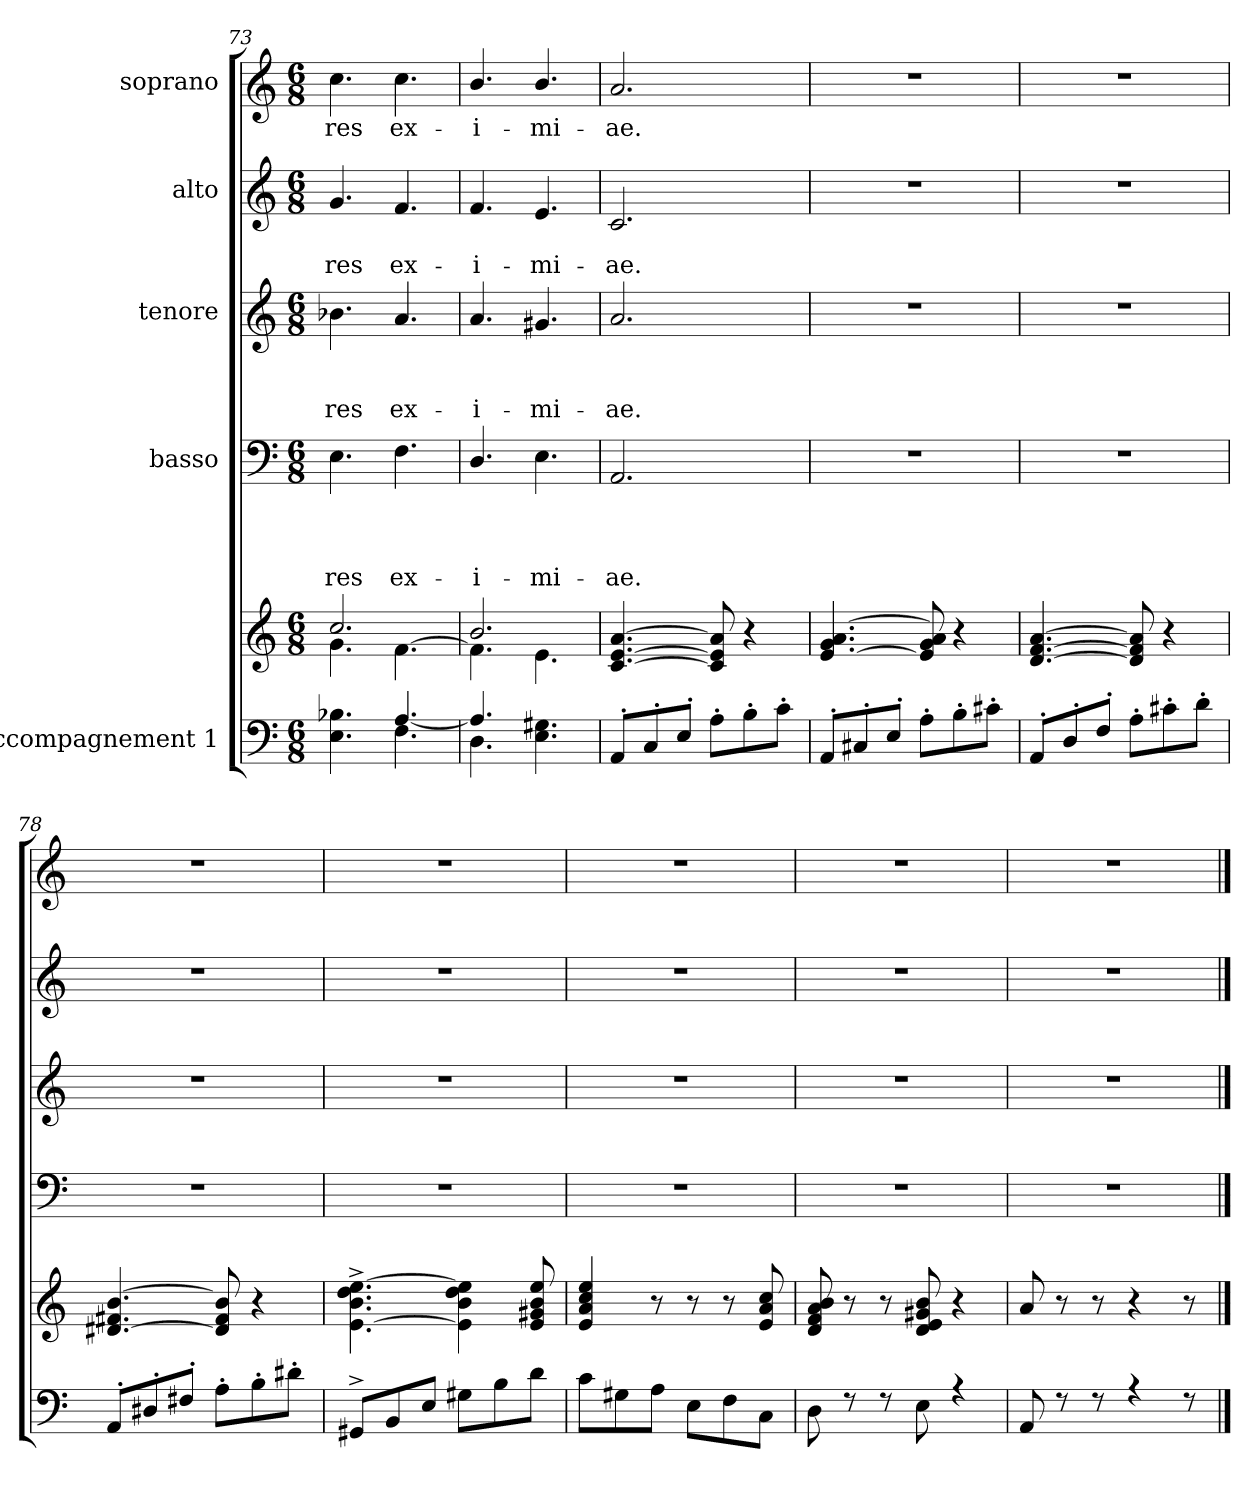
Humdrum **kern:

**kern	**kern	**kern	**text	**text	**text	**text	**kern	**text	**text	**text	**kern	**text	**text	**kern	**text
*part5	*part5	*part4	*part4	*part4	*part4	*part4	*part3	*part3	*part3	*part3	*part2	*part2	*part2	*part1	*part1
*staff6	*staff5	*staff4	*staff4	*staff4	*staff4	*staff4	*staff3	*staff3	*staff3	*staff3	*staff2	*staff2	*staff2	*staff1	*staff1
*I"accompagnement 1	*	*I"basso	*	*	*	*	*I"tenore	*	*	*	*I"alto	*	*	*I"soprano	*
*clefF4	*clefG2	*clefF4	*	*	*	*	*clefG2	*	*	*	*clefG2	*	*	*clefG2	*
*k[]	*k[]	*k[]	*	*	*	*	*k[]	*	*	*	*k[]	*	*	*k[]	*
*C:	*C:	*C:	*	*	*	*	*C:	*	*	*	*C:	*	*	*C:	*
*M6/8	*M6/8	*M6/8	*	*	*	*	*M6/8	*	*	*	*M6/8	*	*	*M6/8	*
=73	=73	=73	=73	=73	=73	=73	=73	=73	=73	=73	=73	=73	=73	=73	=73
*^	*^	*	*	*	*	*	*	*	*	*	*	*	*	*	*
*	*	*	*^	*	*	*	*	*	*	*	*	*	*	*	*	*	*
!	!	!	!	!	!	!	!	!	!LO:LY:b	!	!	!	!LO:LY:b	!	!	!LO:LY:b	!	!LO:LY:b
4.E\ 4.B-X\	4.ryy	4.g\	2.cc/	2.ryy	4.E\	.	.	.	res	4.b-X\	.	.	res	4.g/	.	res	4.cc\	res
!	!	!	!	!	!	!	!	!	!LO:LY:b	!	!	!	!LO:LY:b	!	!	!LO:LY:b	!	!LO:LY:b
4.F\	[<4.A/	[>4.f\	.	.	4.F\	.	.	.	ex-	4.a/	.	.	ex-	4.f/	.	ex-	4.cc\	ex-
=74	=74	=74	=74	=74	=74	=74	=74	=74	=74	=74	=74	=74	=74	=74	=74	=74	=74	=74
!	!	!	!	!	!	!	!	!	!LO:LY:b	!	!	!	!LO:LY:b	!	!	!LO:LY:b	!	!LO:LY:b
4.D\	4.A/]	4.f\]	2.b/	2.ryy	4.D/	.	.	.	-i-	4.a/	.	.	-i-	4.f/	.	-i-	4.b/	-i-
!	!	!	!	!	!	!	!	!	!LO:LY:b	!	!	!	!LO:LY:b	!	!	!LO:LY:b	!	!LO:LY:b
4.E\ 4.G#X\	4.ryy	4.e\	.	.	4.E\	.	.	.	-mi-	4.g#X/	.	.	-mi-	4.e/	.	-mi-	4.b/	-mi-
=75	=75	=75	=75	=75	=75	=75	=75	=75	=75	=75	=75	=75	=75	=75	=75	=75	=75	=75
!	!	!	!	!	!	!	!	!	!LO:LY:b	!	!	!	!LO:LY:b	!	!	!LO:LY:b	!	!LO:LY:b
8AA'>/L	2.ryy	[<4.c/ [<4.e/ [>4.a/	2.ryy	2.ryy	2.AA/	.	.	.	-ae.	2.a/	.	.	-ae.	2.c/	.	-ae.	2.a/	-ae.
8C'>/	.	.	.	.	.	.	.	.	.	.	.	.	.	.	.	.	.	.
8E'>/J	.	.	.	.	.	.	.	.	.	.	.	.	.	.	.	.	.	.
8A'>\L	.	8c/] 8e/] 8a/]	.	.	.	.	.	.	.	.	.	.	.	.	.	.	.	.
8B'>\	.	4r	.	.	.	.	.	.	.	.	.	.	.	.	.	.	.	.
8c'>\J	.	.	.	.	.	.	.	.	.	.	.	.	.	.	.	.	.	.
=76	=76	=76	=76	=76	=76	=76	=76	=76	=76	=76	=76	=76	=76	=76	=76	=76	=76	=76
!	!	!	!	!	!LO:N:vis=1	!	!	!	!	!LO:N:vis=1	!	!	!	!LO:N:vis=1	!	!	!LO:N:vis=1	!
8AA'>/L	2.ryy	[<4.e/ 4.g/ [>4.a/	2.ryy	2.ryy	2.r	.	.	.	.	2.r	.	.	.	2.r	.	.	2.r	.
8C#X'>/	.	.	.	.	.	.	.	.	.	.	.	.	.	.	.	.	.	.
8E'>/J	.	.	.	.	.	.	.	.	.	.	.	.	.	.	.	.	.	.
8A'>\L	.	8e/] 8g/ 8a/]	.	.	.	.	.	.	.	.	.	.	.	.	.	.	.	.
8B'>\	.	4r	.	.	.	.	.	.	.	.	.	.	.	.	.	.	.	.
8c#X'>\J	.	.	.	.	.	.	.	.	.	.	.	.	.	.	.	.	.	.
=77	=77	=77	=77	=77	=77	=77	=77	=77	=77	=77	=77	=77	=77	=77	=77	=77	=77	=77
!	!	!	!	!	!LO:N:vis=1	!	!	!	!	!LO:N:vis=1	!	!	!	!LO:N:vis=1	!	!	!LO:N:vis=1	!
8AA'>/L	2.ryy	[<4.d/ [<4.f/ [>4.a/	2.ryy	2.ryy	2.r	.	.	.	.	2.r	.	.	.	2.r	.	.	2.r	.
8D'>/	.	.	.	.	.	.	.	.	.	.	.	.	.	.	.	.	.	.
8F'>/J	.	.	.	.	.	.	.	.	.	.	.	.	.	.	.	.	.	.
8A'>\L	.	8d/] 8f/] 8a/]	.	.	.	.	.	.	.	.	.	.	.	.	.	.	.	.
8c#X'>\	.	4r	.	.	.	.	.	.	.	.	.	.	.	.	.	.	.	.
8d'>\J	.	.	.	.	.	.	.	.	.	.	.	.	.	.	.	.	.	.
!!LO:LB:g=z
=78	=78	=78	=78	=78	=78	=78	=78	=78	=78	=78	=78	=78	=78	=78	=78	=78	=78	=78
!	!	!	!	!	!LO:N:vis=1	!	!	!	!	!LO:N:vis=1	!	!	!	!LO:N:vis=1	!	!	!LO:N:vis=1	!
8AA'>/L	2.ryy	[<4.d#X/ 4.f#X/ [>4.b/	2.ryy	2.ryy	2.r	.	.	.	.	2.r	.	.	.	2.r	.	.	2.r	.
8D#X'>/	.	.	.	.	.	.	.	.	.	.	.	.	.	.	.	.	.	.
8F#X'>/J	.	.	.	.	.	.	.	.	.	.	.	.	.	.	.	.	.	.
8A'>\L	.	8d#/] 8f#/ 8b/]	.	.	.	.	.	.	.	.	.	.	.	.	.	.	.	.
8B'>\	.	4r	.	.	.	.	.	.	.	.	.	.	.	.	.	.	.	.
8d#X'>\J	.	.	.	.	.	.	.	.	.	.	.	.	.	.	.	.	.	.
=79	=79	=79	=79	=79	=79	=79	=79	=79	=79	=79	=79	=79	=79	=79	=79	=79	=79	=79
!	!	!	!	!	!LO:N:vis=1	!	!	!	!	!LO:N:vis=1	!	!	!	!LO:N:vis=1	!	!	!LO:N:vis=1	!
8GG#X^</L	2.ryy	[<4.e\^< 4.b\^< 4.dd\^< [>4.ee\^<	2.ryy	2.ryy	2.r	.	.	.	.	2.r	.	.	.	2.r	.	.	2.r	.
8BB/	.	.	.	.	.	.	.	.	.	.	.	.	.	.	.	.	.	.
8E/J	.	.	.	.	.	.	.	.	.	.	.	.	.	.	.	.	.	.
8G#X\L	.	4e\] 4b\ 4dd\ 4ee\]	.	.	.	.	.	.	.	.	.	.	.	.	.	.	.	.
8B\	.	.	.	.	.	.	.	.	.	.	.	.	.	.	.	.	.	.
8d\J	.	8e/ 8g#X/ 8b/ 8ee/	.	.	.	.	.	.	.	.	.	.	.	.	.	.	.	.
=80	=80	=80	=80	=80	=80	=80	=80	=80	=80	=80	=80	=80	=80	=80	=80	=80	=80	=80
!	!	!	!	!	!LO:N:vis=1	!	!	!	!	!LO:N:vis=1	!	!	!	!LO:N:vis=1	!	!	!LO:N:vis=1	!
8c\L	2.ryy	4e/ 4a/ 4cc/ 4ee/	2.ryy	2.ryy	2.r	.	.	.	.	2.r	.	.	.	2.r	.	.	2.r	.
8G#X\	.	.	.	.	.	.	.	.	.	.	.	.	.	.	.	.	.	.
8A\J	.	8r	.	.	.	.	.	.	.	.	.	.	.	.	.	.	.	.
8E\L	.	8r	.	.	.	.	.	.	.	.	.	.	.	.	.	.	.	.
8F\	.	8r	.	.	.	.	.	.	.	.	.	.	.	.	.	.	.	.
8C\J	.	8e/ 8a/ 8cc/	.	.	.	.	.	.	.	.	.	.	.	.	.	.	.	.
=81	=81	=81	=81	=81	=81	=81	=81	=81	=81	=81	=81	=81	=81	=81	=81	=81	=81	=81
!	!	!	!	!	!LO:N:vis=1	!	!	!	!	!LO:N:vis=1	!	!	!	!LO:N:vis=1	!	!	!LO:N:vis=1	!
8D\	2.ryy	8d/ 8f/ 8a/ 8b/	2.ryy	2.ryy	2.r	.	.	.	.	2.r	.	.	.	2.r	.	.	2.r	.
8r	.	8r	.	.	.	.	.	.	.	.	.	.	.	.	.	.	.	.
8r	.	8r	.	.	.	.	.	.	.	.	.	.	.	.	.	.	.	.
8E\	.	8d/ 8e/ 8g#X/ 8b/	.	.	.	.	.	.	.	.	.	.	.	.	.	.	.	.
4r	.	4r	.	.	.	.	.	.	.	.	.	.	.	.	.	.	.	.
=82	=82	=82	=82	=82	=82	=82	=82	=82	=82	=82	=82	=82	=82	=82	=82	=82	=82	=82
!	!	!	!	!	!LO:N:vis=1	!	!	!	!	!LO:N:vis=1	!	!	!	!LO:N:vis=1	!	!	!LO:N:vis=1	!
8AA/	2.ryy	8a/	2.ryy	2.ryy	2.r	.	.	.	.	2.r	.	.	.	2.r	.	.	2.r	.
8r	.	8r	.	.	.	.	.	.	.	.	.	.	.	.	.	.	.	.
8r	.	8r	.	.	.	.	.	.	.	.	.	.	.	.	.	.	.	.
4r	.	4r	.	.	.	.	.	.	.	.	.	.	.	.	.	.	.	.
8r	.	8r	.	.	.	.	.	.	.	.	.	.	.	.	.	.	.	.
*v	*v	*	*	*	*	*	*	*	*	*	*	*	*	*	*	*	*	*
*	*v	*v	*v	*	*	*	*	*	*	*	*	*	*	*	*	*	*
==	==	==	==	==	==	==	==	==	==	==	==	==	==	==	==
*-	*-	*-	*-	*-	*-	*-	*-	*-	*-	*-	*-	*-	*-	*-	*-
